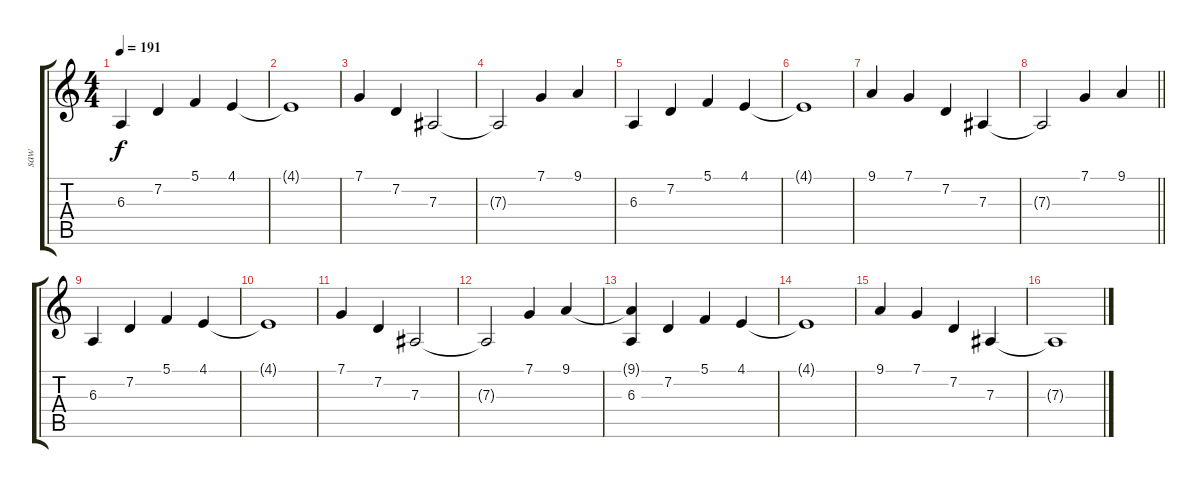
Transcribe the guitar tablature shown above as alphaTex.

\track ("saw" "saw") {instrument lead2sawtooth}
\staff {score tabs}
\tuning (C4 G3 Eb3 Bb2 F2 C2) {hide}
\ts (4 4)
\tempo 191
\clef g2
\ks c
6.3.4{dy f} 7.2.4 5.1.4 4.1.4 |
4.1{t}.1 |
7.1.4 7.2.4 7.3.2 |
7.3{t}.2 7.1.4 9.1.4 |
6.3.4 7.2.4 5.1.4 4.1.4 |
4.1{t}.1 |
9.1.4 7.1.4 7.2.4 7.3.4 |
\barLineRight lightlight
7.3{t}.2 7.1.4 9.1.4 |
6.3.4 7.2.4 5.1.4 4.1.4 |
4.1{t}.1 |
7.1.4 7.2.4 7.3.2 |
7.3{t}.2 7.1.4 9.1.4 |
(9.1{t} 6.3).4 7.2.4 5.1.4 4.1.4 |
4.1{t}.1 |
9.1.4 7.1.4 7.2.4 7.3.4 |
7.3{t}.1
